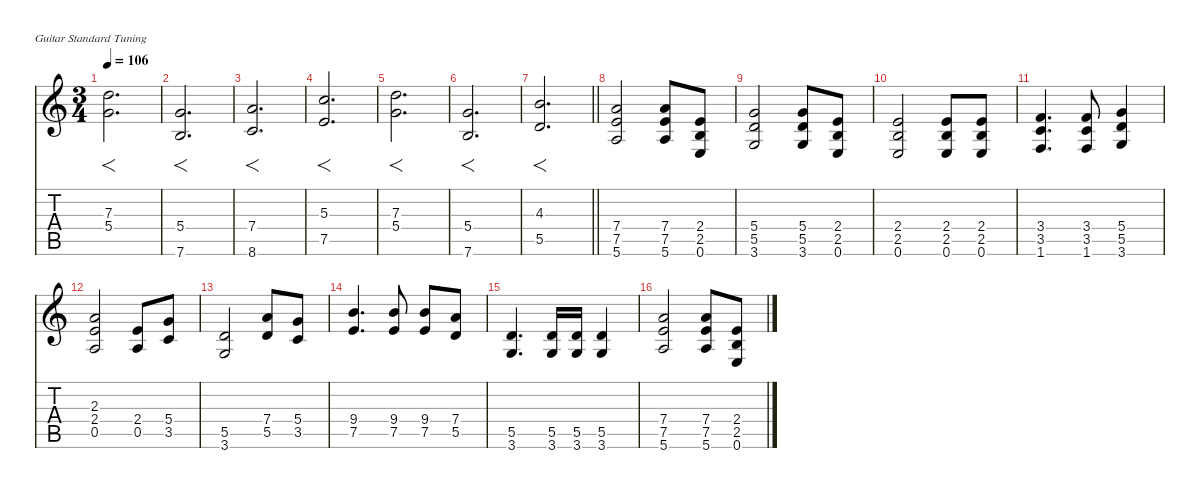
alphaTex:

\defaultSystemsLayout 4
\hideDynamics
\bracketExtendMode nobrackets
\singleTrackTrackNamePolicy hidden
\multiTrackTrackNamePolicy hidden
\otherSystemsTrackNameOrientation horizontal
\track ("James Hetfield Rythm" "dist.guit.") {instrument distortionguitar}
\staff {score tabs}
\tuning (E4 B3 G3 D3 A2 E2)
\ts (3 4)
\tempo 106
\clef g2
\ks c
(7.3 5.4).2{f d dy f} |
(5.4 7.6).2{f d} |
(7.4 8.6).2{f d} |
(5.3 7.5).2{f d} |
(7.3 5.4).2{f d} |
(5.4 7.6).2{f d} |
\barLineRight lightlight
(4.3 5.5).2{f d} |
(7.4 7.5 5.6).2 (7.4 7.5 5.6).8 (2.4 2.5 0.6).8 |
(5.4 5.5 3.6).2 (5.4 5.5 3.6).8 (2.4 2.5 0.6).8 |
(2.4 2.5 0.6).2 (2.4 2.5 0.6).8 (2.4 2.5 0.6).8 |
(3.4 3.5 1.6).4{d} (3.4 3.5 1.6).8 (5.4 5.5 3.6).4 |
(2.3 2.4 0.5).2 (2.4 0.5).8 (5.4 3.5).8 |
(5.5 3.6).2 (7.4 5.5).8 (5.4 3.5).8 |
(9.4 7.5).4{d} (9.4 7.5).8 (9.4 7.5).8 (7.4 5.5).8 |
(5.5 3.6).4{d} (5.5 3.6).16 (5.5 3.6).16 (5.5 3.6).4 |
(7.4 7.5 5.6).2 (7.4 7.5 5.6).8 (2.4 2.5 0.6).8
